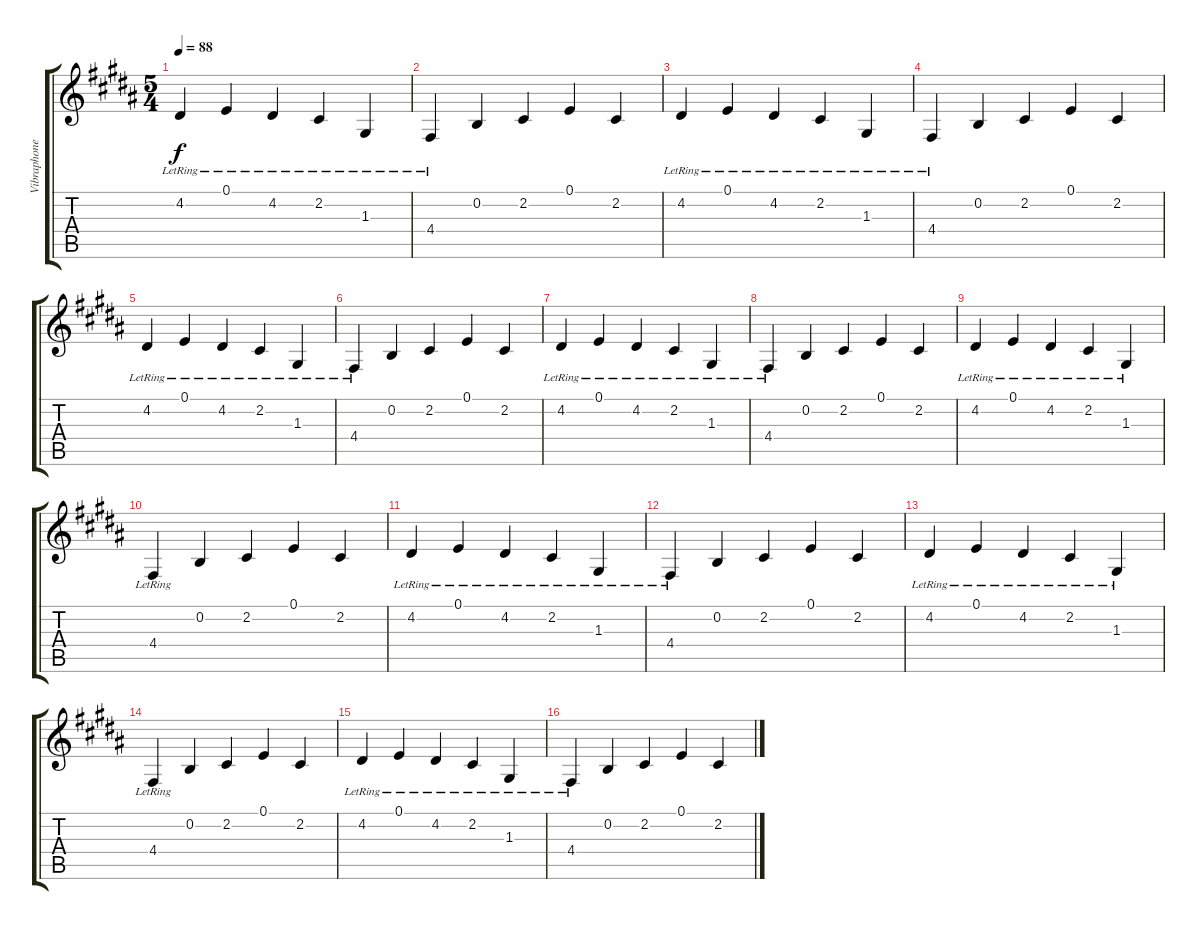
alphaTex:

\track ("Vibraphone" "Vibraphone") {instrument vibraphone}
\staff {score tabs}
\tuning (E4 B3 G3 D3 A2 E2) {hide}
\ts (5 4)
\tempo 88
\clef g2
\ks b
4.2{lr}.4{dy f} 0.1{lr}.4 4.2{lr}.4 2.2{lr}.4 1.3{lr}.4 |
4.4{lr}.4 0.2.4 2.2.4 0.1.4 2.2.4 |
4.2{lr}.4 0.1{lr}.4 4.2{lr}.4 2.2{lr}.4 1.3{lr}.4 |
4.4{lr}.4 0.2.4 2.2.4 0.1.4 2.2.4 |
4.2{lr}.4 0.1{lr}.4 4.2{lr}.4 2.2{lr}.4 1.3{lr}.4 |
4.4{lr}.4 0.2.4 2.2.4 0.1.4 2.2.4 |
4.2{lr}.4 0.1{lr}.4 4.2{lr}.4 2.2{lr}.4 1.3{lr}.4 |
4.4{lr}.4 0.2.4 2.2.4 0.1.4 2.2.4 |
4.2{lr}.4 0.1{lr}.4 4.2{lr}.4 2.2{lr}.4 1.3{lr}.4 |
4.4{lr}.4 0.2.4 2.2.4 0.1.4 2.2.4 |
4.2{lr}.4 0.1{lr}.4 4.2{lr}.4 2.2{lr}.4 1.3{lr}.4 |
4.4{lr}.4 0.2.4 2.2.4 0.1.4 2.2.4 |
4.2{lr}.4 0.1{lr}.4 4.2{lr}.4 2.2{lr}.4 1.3{lr}.4 |
4.4{lr}.4 0.2.4 2.2.4 0.1.4 2.2.4 |
4.2{lr}.4 0.1{lr}.4 4.2{lr}.4 2.2{lr}.4 1.3{lr}.4 |
4.4{lr}.4 0.2.4 2.2.4 0.1.4 2.2.4
